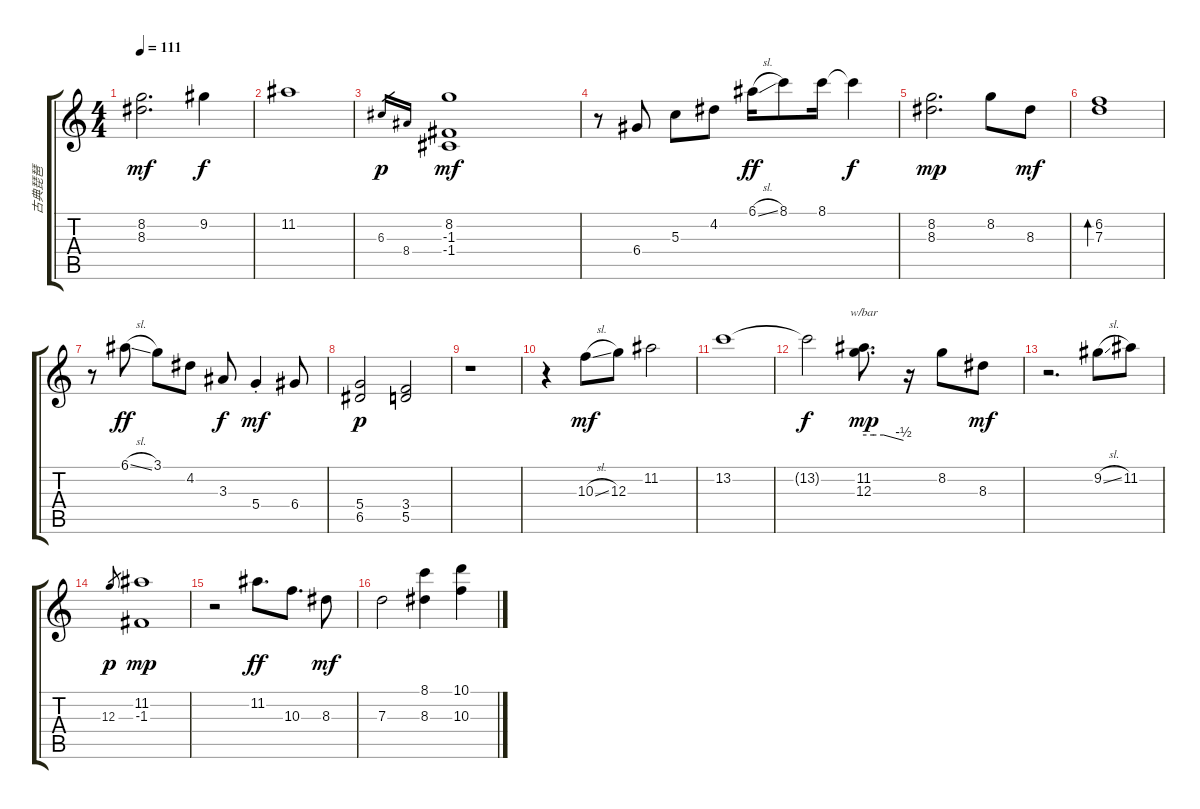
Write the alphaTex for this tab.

\track ("古典琵琶" "古典琵琶") {instrument acousticguitarnylon}
\staff {score tabs}
\tuning (E4 B3 G3 D3 A2 E2) {hide}
\ts (4 4)
\tempo 111
\clef g2
\ks c
(8.2 8.3).2{d dy mf} 9.2.4{dy f} |
11.2.1 |
6.3.16{gr dy p} 8.4.16{gr} (8.2 -1.3 -1.4).1{dy mf} |
r.8 6.4.8 5.3.8 4.2.8 6.1{sl}.16{dy ff} 8.1.8 8.1.16 8.1{t}.4{dy f} |
(8.2 8.3).2{d dy mp} 8.2.8 8.3.8{dy mf} |
(6.2 7.3).1{bd 120} |
r.8 6.1{sl}.8{dy ff} 3.1.8 4.2.8 3.3.8{dy f} 5.4{st}.4{dy mf} 6.4.8 |
(5.4 6.5).2{dy p} (3.4 5.5).2 |
r.1 |
r.4 10.3{sl}.8{dy mf} 12.3.8 11.2.2 |
13.2.1 |
13.2{t}.2{dy f} (11.2 12.3).8{d tbe (custom default 0 0 15 0 30 0 60 -2) dy mp} r.16 8.2.8 8.3.8{dy mf} |
r.2{d} 9.2{sl}.8 11.2.8 |
12.3.8{gr dy p} (11.2 -1.3).1{dy mp} |
r.2 11.2.8{d dy ff} 10.3.8{d} 8.3.8{dy mf} |
7.3.2 (8.1 8.3).4 (10.1 10.3).4
